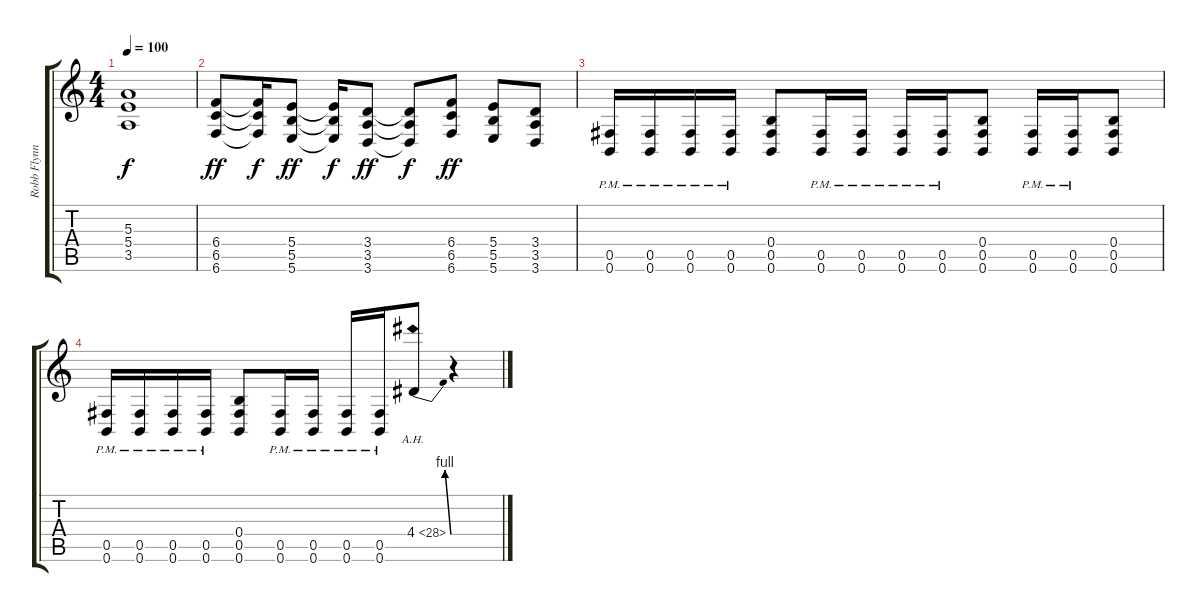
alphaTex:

\track ("Robb Flynn" "Robb Flynn") {instrument distortionguitar}
\staff {score tabs}
\tuning (Db4 Ab3 E3 B2 Gb2 B1) {hide}
\ts (4 4)
\tempo 100
\clef g2
\ks c
(5.3 5.4 3.5).1{dy f} |
(6.4 6.5 6.6).8{dy ff} (6.4{t} 6.5{t} 6.6{t}).16{dy f} (5.4 5.5 5.6).8{dy ff} (5.4{t} 5.5{t} 5.6{t}).16{dy f} (3.4 3.5 3.6).8{dy ff} (3.4{t} 3.5{t} 3.6{t}).8{dy f} (6.4 6.5 6.6).8{dy ff} (5.4 5.5 5.6).8 (3.4 3.5 3.6).8 |
(0.5{pm} 0.6{pm}).16 (0.5{pm} 0.6{pm}).16 (0.5{pm} 0.6{pm}).16 (0.5{pm} 0.6{pm}).16 (0.4 0.5 0.6).8 (0.5{pm} 0.6{pm}).16 (0.5{pm} 0.6{pm}).16 (0.5{pm} 0.6{pm}).16 (0.5{pm} 0.6{pm}).16 (0.4 0.5 0.6).8 (0.5{pm} 0.6{pm}).16 (0.5{pm} 0.6{pm}).16 (0.4 0.5 0.6).8 |
(0.5{pm} 0.6{pm}).16 (0.5{pm} 0.6{pm}).16 (0.5{pm} 0.6{pm}).16 (0.5{pm} 0.6{pm}).16 (0.4 0.5 0.6).8 (0.5{pm} 0.6{pm}).16 (0.5{pm} 0.6{pm}).16 (0.5{pm} 0.6{pm}).16 (0.5{pm} 0.6{pm}).16 4.4{be (bend 0 0 60 4) ah 24}.8 r.4
